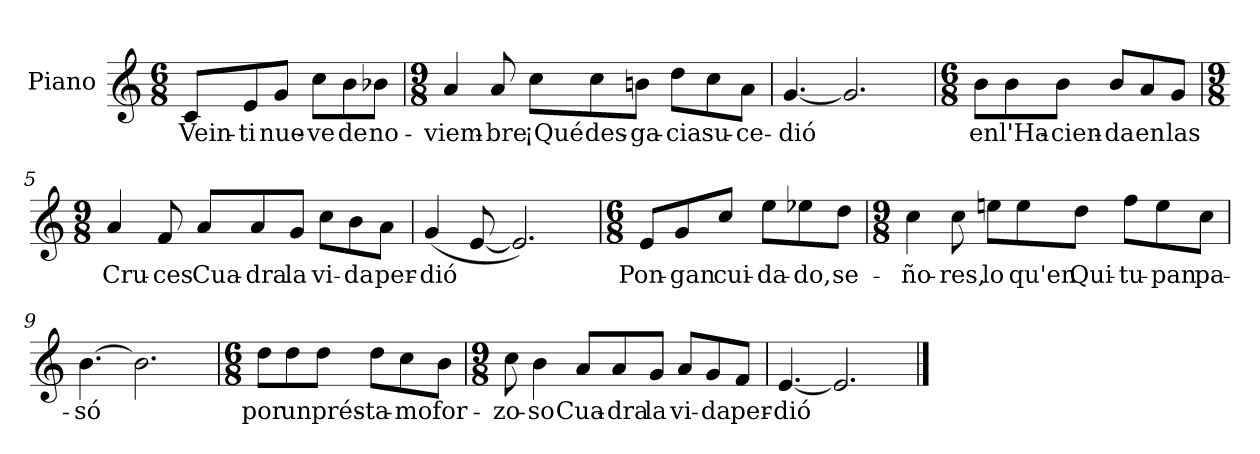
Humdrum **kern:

**kern	**text
*part1	*part1
*staff1	*staff1
*I"Piano	*
*I'Pno.	*
*clefG2	*
*k[]	*
*M6/8	*
=1	=1
8c/L	Vein-
8e/	-ti
8g/J	nue-
8cc\L	-ve
8b\	de
8b-X\J	no-
=2	=2
*M9/8	*
4a/	-viem-
8a/	-bre
8cc\L	¡Qué
8cc\	des-
8bn\J	-ga-
8dd\L	-cia
8cc\	su-
8a\J	-ce-
=3	=3
[4.g/	-dió
2.g/]	.
=4	=4
*M6/8	*
8b\L	en
8b\	l'Ha-
8b\J	-cien-
8b/L	-da
8a/	en
8g/J	las
=5	=5
*M9/8	*
4a/	Cru-
8f/	-ces
8a/L	Cua-
8a/	-dra
8g/J	la
8cc\L	vi-
8b\	-da
8a\J	per-
=6	=6
(<4g/	-dió
[8e/	.
2.e/])	.
=7	=7
*M6/8	*
8e/L	Pon-
8g/	-gan
8cc/J	cui-
8ee\L	-da-
8ee-X\	-do,
8dd\J	se-
=8	=8
*M9/8	*
4cc\	-ño-
8cc\	-res,
8een\L	lo
8ee\	qu'en
8dd\J	Qui-
8ff\L	-tu-
8ee\	-pan
8cc\J	pa-
=9	=9
[4.b\	-só
2.b\]	.
=10	=10
*M6/8	*
8dd\L	por
8dd\	un
8dd\J	prés-
8dd\L	-ta-
8cc\	-mo
8b\J	for-
=11	=11
*M9/8	*
8cc\	-zo-
4b\	-so
8a/L	Cua-
8a/	-dra
8g/J	la
8a/L	vi-
8g/	-da
8f/J	per-
=12	=12
[4.e/	-dió
2.e/]	.
==	==
*-	*-
